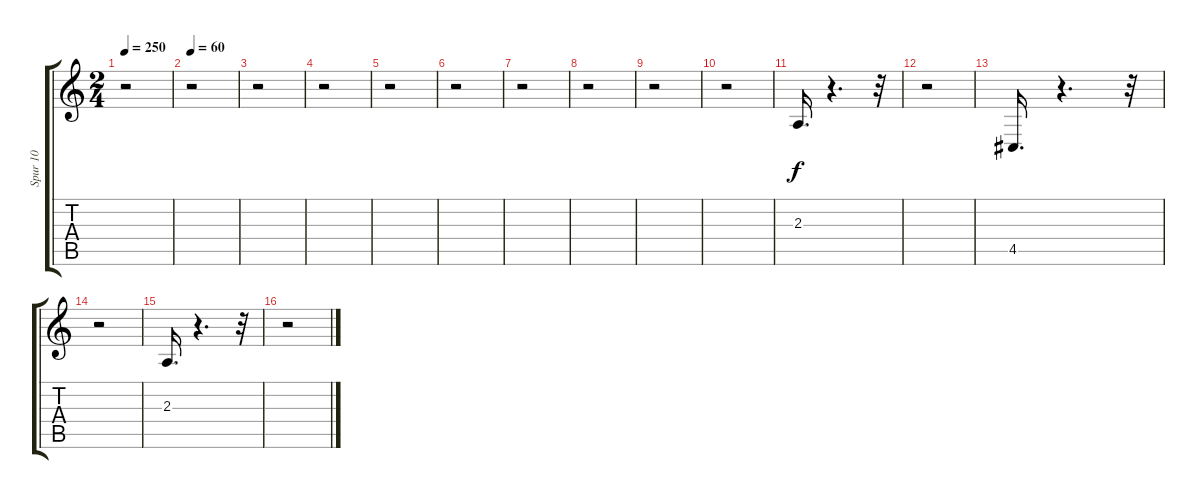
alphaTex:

\track ("Spur 10" "Spur 10") {instrument celesta}
\staff {score tabs}
\tuning (E4 B3 G3 D3 A2 E2) {hide}
\ts (2 4)
\tempo 250
\clef g2
\ks c
r.2{dy f instrument celesta} |
\tempo 60
r.2 |
r.2 |
r.2 |
r.2 |
r.2 |
r.2 |
r.2 |
r.2 |
r.2 |
2.3.16{d} r.4{d} r.32 |
r.2 |
4.5.16{d} r.4{d} r.32 |
r.2 |
2.3.16{d} r.4{d} r.32 |
r.2
